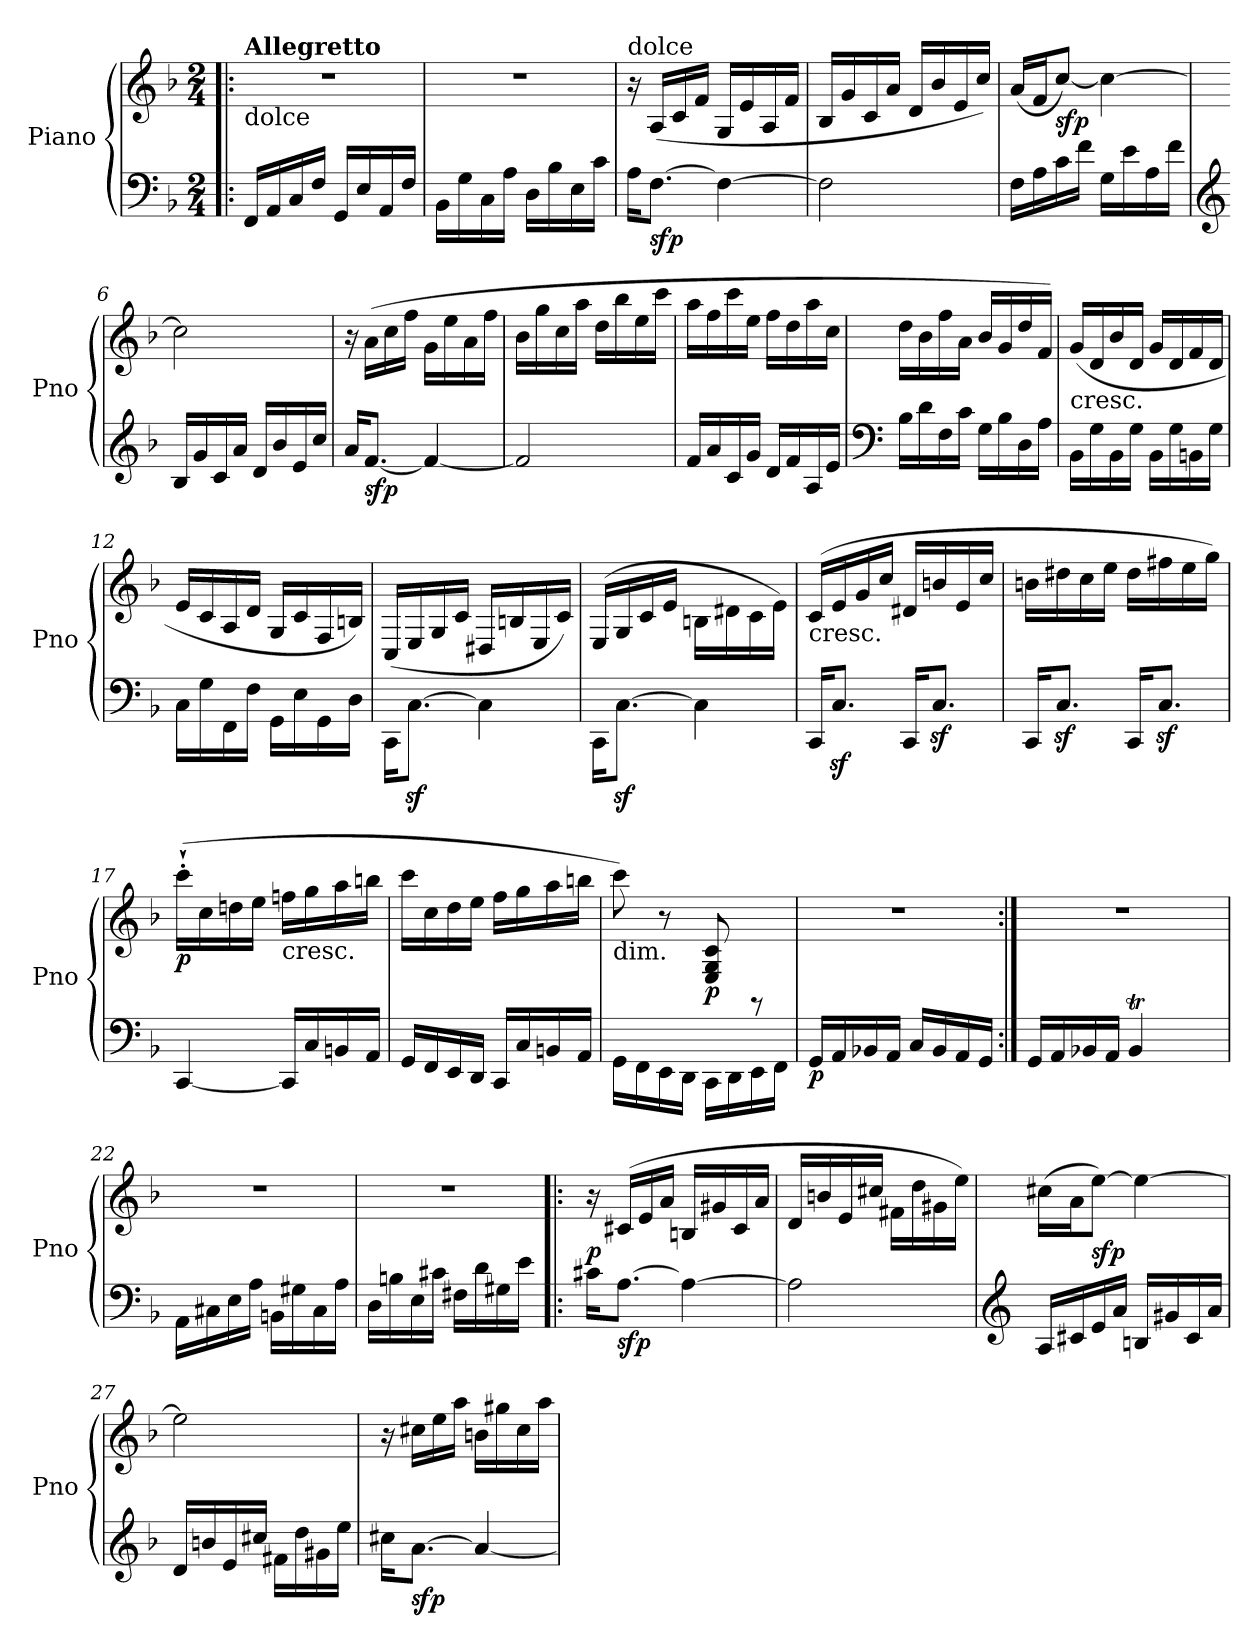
**kern	**kern	**dynam
*part1	*part1	*part1
*staff2	*staff1	*staff1/2
*I"Piano	*	*
*I'Pno	*	*
*clefF4	*clefG2	*
*k[b-]	*k[b-]	*
*F:	*F:	*
*M2/4	*M2/4	*
=1!|:	=1!|:	=1!|:
!	!LO:TX:a:B:t=Allegretto	!
!	!LO:TX:b:t=dolce	!
16FF/LL	2r	.
16AA/	.	.
16C/	.	.
16F/JJ	.	.
16GG/LL	.	.
16E/	.	.
16AA/	.	.
16F/JJ	.	.
=2	=2	=2
16BB-\LL	2r	.
16G\	.	.
16C\	.	.
16A\JJ	.	.
16D\LL	.	.
16B-\	.	.
16E\	.	.
16c\JJ	.	.
=3	=3	=3
!	!LO:TX:a:t=dolce	!
16A\KL	16r	.
!	!	!LO:DY:b=2
[8.F\J	(>16A/LL	sfp
.	16c/	.
.	16f/JJ	.
4F\_	16G/LL	.
.	16e/	.
.	16A/	.
.	16f/JJ	.
=4	=4	=4
2F\]	16B-/LL	.
.	16g/	.
.	16c/	.
.	16a/JJ	.
.	16d/LL	.
.	16b-/	.
.	16e/	.
.	16cc/JJ)	.
=5	=5	=5
16F\LL	(<16a/LL	.
16A\	16f/J	.
!	!	!LO:DY:b
16c\	[8cc/J)	sfp
16f\JJ	.	.
16G\LL	4cc\_	.
16e\	.	.
16A\	.	.
16f\JJ	.	.
!!LO:LB:g=z
=6	=6	=6
*clefG2	*	*
16B-/LL	2cc\]	.
16g/	.	.
16c/	.	.
16a/JJ	.	.
16d/LL	.	.
16b-/	.	.
16e/	.	.
16cc/JJ	.	.
=7	=7	=7
16a/KL	16r	.
!	!	!LO:DY:b=2
[8.f/J	(>16a\LL	sfp
.	16cc\	.
.	16ff\JJ	.
4f/_	16g\LL	.
.	16ee\	.
.	16a\	.
.	16ff\JJ	.
=8	=8	=8
2f/]	16b-\LL	.
.	16gg\	.
.	16cc\	.
.	16aa\JJ	.
.	16dd\LL	.
.	16bb-\	.
.	16ee\	.
.	16ccc\JJ	.
=9	=9	=9
16f/LL	16aa\LL	.
16a/	16ff\	.
16c/	16ccc\	.
16g/JJ	16ee\JJ	.
16d/LL	16ff\LL	.
16f/	16dd\	.
16A/	16aa\	.
16e/JJ	16cc\JJ	.
=10	=10	=10
*clefF4	*	*
16B-\LL	16dd\LL	.
16d\	16b-\	.
16F\	16ff\	.
16c\JJ	16a\JJ	.
16G\LL	16b-/LL	.
16B-\	16g/	.
16D\	16dd/	.
16A\JJ	16f/JJ)	.
!!LO:LB:g=z
=11	=11	=11
!	!LO:TX:b:t=cresc.	!
16BB-\LL	(>16g/LL	.
16G\	16d/	.
16BB-\	16b-/	.
16G\JJ	16d/JJ	.
16BB-\LL	16g/LL	.
16G\	16d/	.
16BBn\	16f/	.
16G\JJ	16d/JJ	.
=12	=12	=12
16C\LL	16e/LL	.
16G\	16c/	.
16FF\	16A/	.
16F\JJ	16d/JJ	.
16GG\LL	16G/LL	.
16E\	16c/	.
16GG\	16F/	.
16D\JJ	16Bn/JJ)	.
=13	=13	=13
16CC\KL	(<16C/LL	.
[8.Cz<\J	16E/	.
.	16G/	.
.	16c/JJ	.
4C\]	16D#X/LL	.
.	16Bn/	.
.	16E/	.
.	16c/JJ)	.
=14	=14	=14
16CC\KL	(>16E/LL	.
[8.Cz<\J	16G/	.
.	16c/	.
.	16e/JJ	.
4C\]	16Bn\LL	.
.	16d#X\	.
.	16c\	.
.	16e\JJ)	.
!!LO:LB:g=z
=15	=15	=15
!	!LO:TX:b:t=cresc.	!
16CC/KL	(>16c/LL	.
8.Cz</J	16e/	.
.	16g/	.
.	16cc/JJ	.
16CC/KL	16d#X/LL	.
8.Cz</J	16bn/	.
.	16e/	.
.	16cc/JJ	.
=16	=16	=16
16CC/KL	16bn\LL	.
8.Cz</J	16dd#X\	.
.	16cc\	.
.	16ee\JJ	.
16CC/KL	16dd#\LL	.
8.Cz</J	16ff#X\	.
.	16ee\	.
.	16gg\JJ)	.
=17	=17	=17
!	!	!LO:DY:b
[4CC/	(>16ccc'`\LL	p
.	16cc\	.
.	16ddn\	.
.	16ee\JJ	.
!	!LO:TX:b:t=cresc.	!
16CC/LL]	16ffn\LL	.
16C/	16gg\	.
16BBn/	16aa\	.
16AA/JJ	16bbn\JJ	.
=18	=18	=18
16GG/LL	16ccc\LL	.
16FF/	16cc\	.
16EE/	16dd\	.
16DD/JJ	16ee\JJ	.
16CC/LL	16ff\LL	.
16C/	16gg\	.
16BBn/	16aa\	.
16AA/JJ	16bbn\JJ	.
!!LO:LB:g=z
=19	=19	=19
!	!LO:TX:b:t=dim.	!
16GG\LL	8ccc\)	.
16FF\	.	.
16EE\	8r	.
16DD\JJ	.	.
!	!	!LO:DY:b
16CC\LL	8E/ 8G/ 8c/	p
16DD\	.	.
16EE\	8rGG	.
16FF\JJ	.	.
=20	=20	=20
!	!	!LO:DY:b=2
16GG/LL	2r	p
16AA/	.	.
16BB-X/	.	.
16AA/JJ	.	.
16C/LL	.	.
16BB-/	.	.
16AA/	.	.
16GG/JJ	.	.
=21:|!	=21:|!	=21:|!
*^	*	*
16GG/LL	5.ryy	2r	.
16AA/	.	.	.
16BB-X/	.	.	.
16AA/JJ	.	.	.
4BB-T/	.	.	.
*	*Xtuplet	*	*
.	20CLLyy	.	.
.	20BB-yy	.	.
.	20AAyy	.	.
.	20BB-JJyy	.	.
*v	*v	*	*
=22	=22	=22
16AA\LL	2r	.
16C#X\	.	.
16E\	.	.
16A\JJ	.	.
16BBn\LL	.	.
16G#X\	.	.
16C#\	.	.
16A\JJ	.	.
!!LO:PB:g=z
=23	=23	=23
16D\LL	2r	.
16Bn\	.	.
16E\	.	.
16c#X\JJ	.	.
16F#X\LL	.	.
16d\	.	.
16G#X\	.	.
16e\JJ	.	.
=24!|:	=24!|:	=24!|:
!	!	!LO:DY:b
16c#X\KL	16r	p
!	!	!LO:DY:b=2
[8.A\J	(>16c#X/LL	sfp
.	16e/	.
.	16a/JJ	.
4A\_	16Bn/LL	.
.	16g#X/	.
.	16c#/	.
.	16a/JJ	.
=25	=25	=25
2A\]	16d/LL	.
.	16bn/	.
.	16e/	.
.	16cc#X/JJ	.
.	16f#X\LL	.
.	16dd\	.
.	16g#X\	.
.	16ee\JJ)	.
=26	=26	=26
*clefG2	*	*
16A/LL	(>16cc#X\LL	.
16c#X/	16a\J	.
!	!	!LO:DY:b
16e/	[8ee\J)	sfp
16a/JJ	.	.
16Bn/LL	4ee\_	.
16g#X/	.	.
16c#/	.	.
16a/JJ	.	.
!!LO:LB:g=z
=27	=27	=27
16d/LL	2ee\]	.
16bn/	.	.
16e/	.	.
16cc#X/JJ	.	.
16f#X\LL	.	.
16dd\	.	.
16g#X\	.	.
16ee\JJ	.	.
=28	=28	=28
16cc#X\KL	16r	.
!	!	!LO:DY:b=2
[8.a\J	16cc#X\LL	sfp
.	16ee\	.
.	16aa\JJ	.
4a/_	16bn\LL	.
.	16gg#X\	.
.	16cc#\	.
.	16aa\JJ	.
=	=	=
*-	*-	*-
